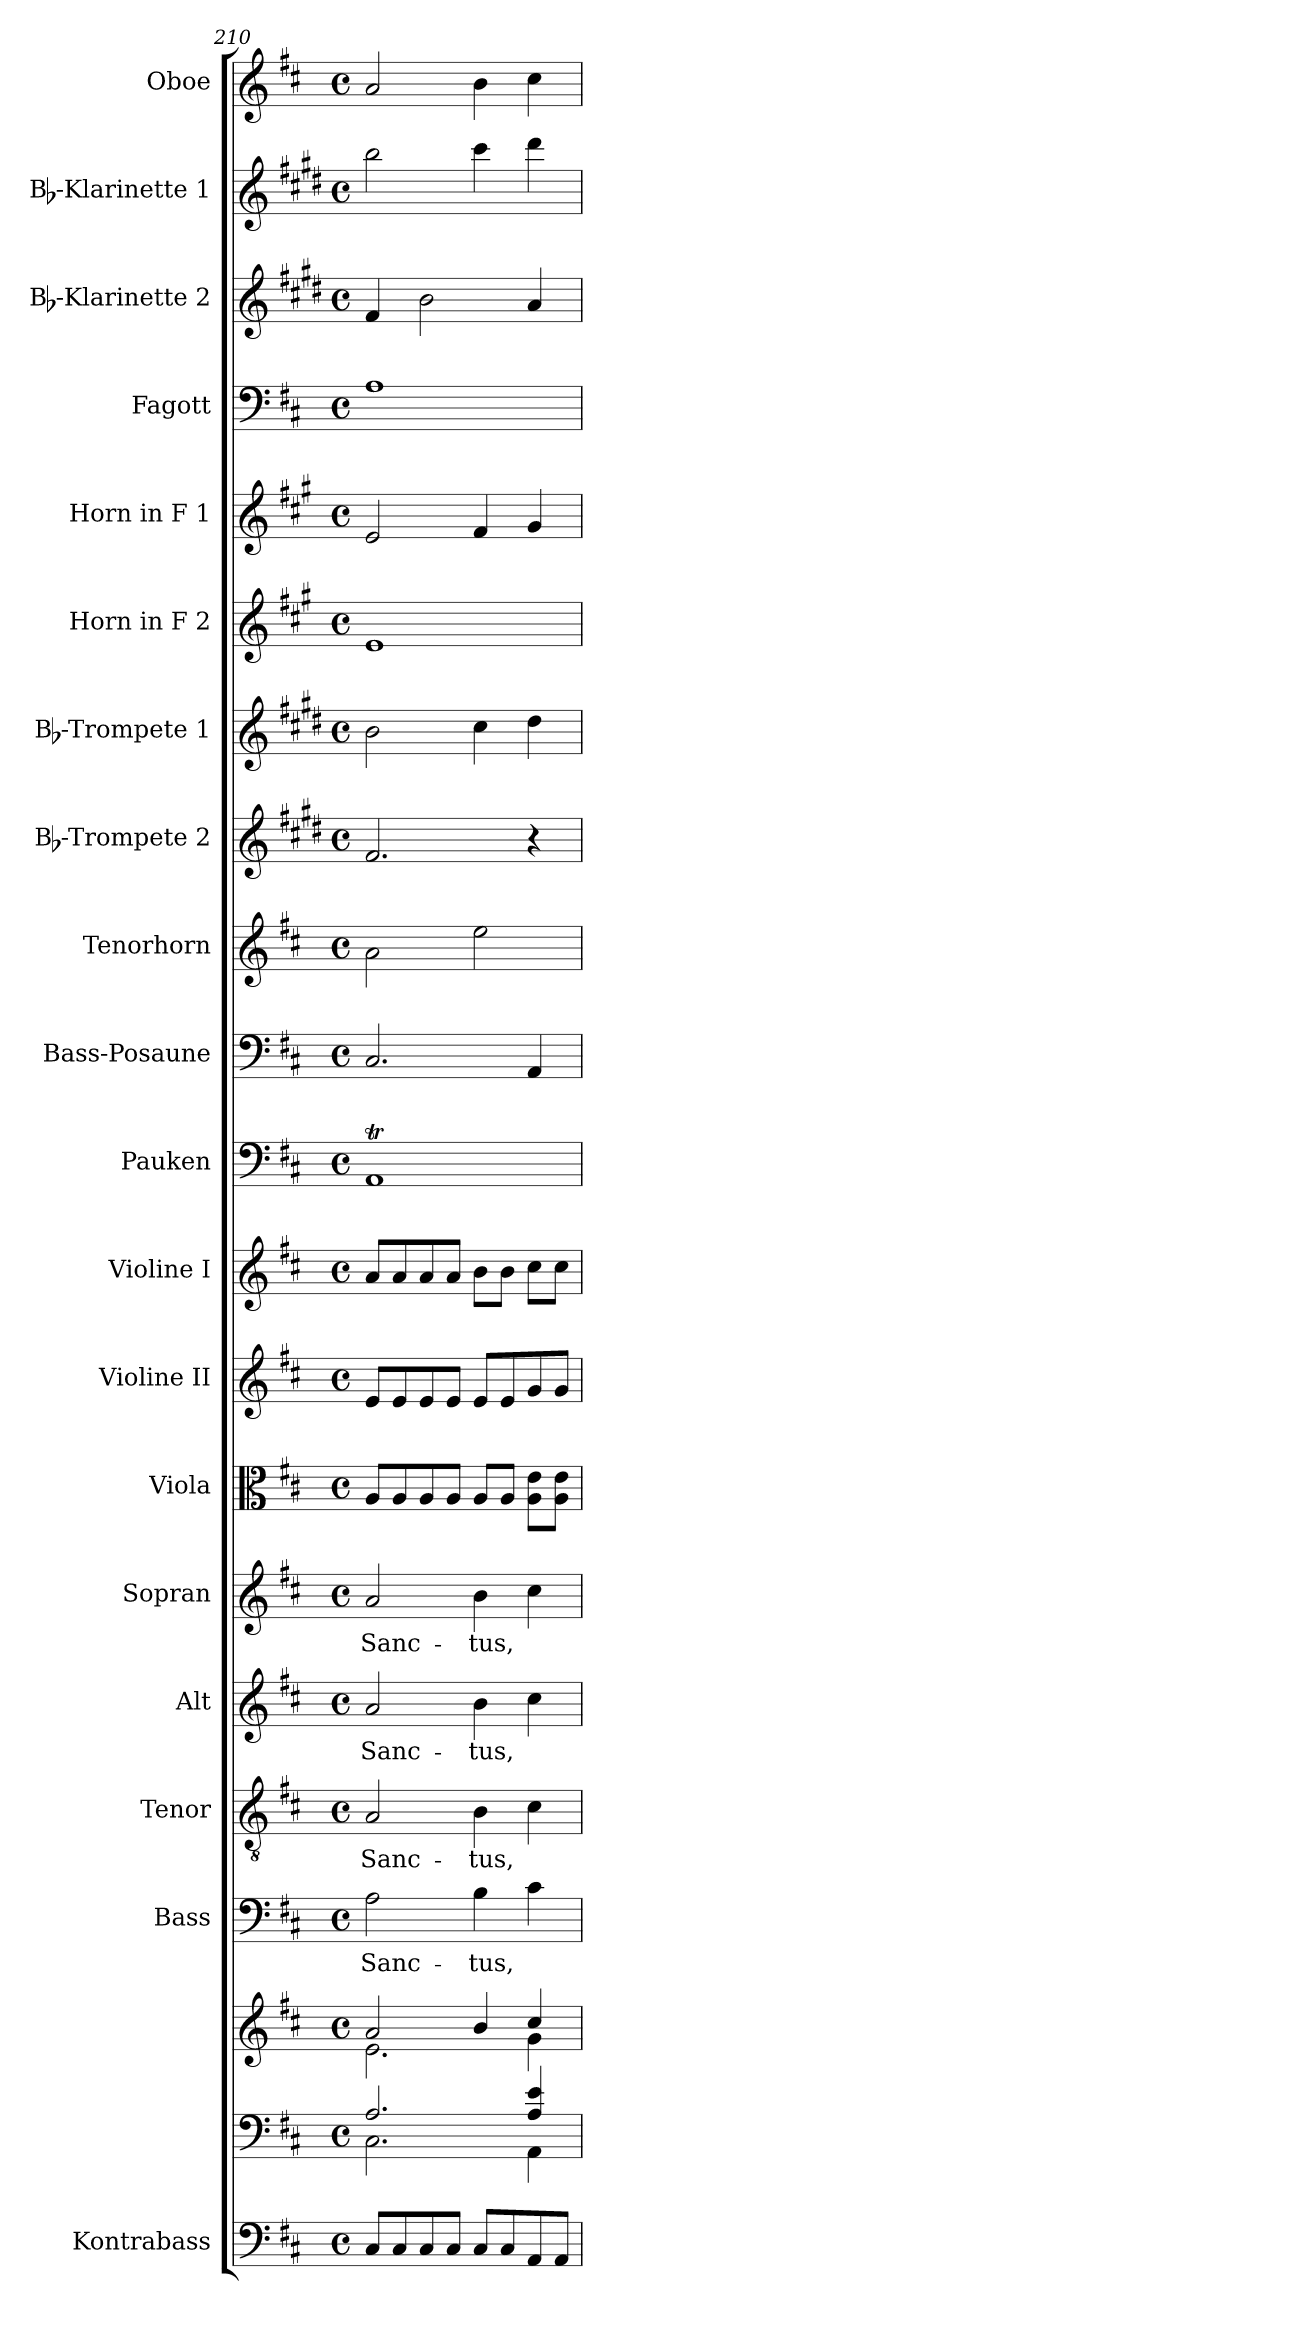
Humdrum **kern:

**kern	**kern	**kern	**kern	**text	**kern	**text	**kern	**text	**kern	**text	**kern	**kern	**kern	**kern	**kern	**kern	**kern	**kern	**kern	**kern	**kern	**kern	**kern	**kern
*part20	*part19	*part19	*part18	*part18	*part17	*part17	*part16	*part16	*part15	*part15	*part14	*part13	*part12	*part11	*part10	*part9	*part8	*part7	*part6	*part5	*part4	*part3	*part2	*part1
*staff21	*staff20	*staff19	*staff18	*staff18	*staff17	*staff17	*staff16	*staff16	*staff15	*staff15	*staff14	*staff13	*staff12	*staff11	*staff10	*staff9	*staff8	*staff7	*staff6	*staff5	*staff4	*staff3	*staff2	*staff1
*I"Kontrabass	*	*	*I"Bass	*	*I"Tenor	*	*I"Alt	*	*I"Sopran	*	*I"Viola	*I"Violine II	*I"Violine I	*I"Pauken	*I"Bass-Posaune	*I"Tenorhorn	*I"Bb-Trompete 2	*I"Bb-Trompete 1	*I"Horn in F 2	*I"Horn in F 1	*I"Fagott	*I"Bb-Klarinette 2	*I"Bb-Klarinette 1	*I"Oboe
*I'Kb.	*	*	*I'B.	*	*I'T.	*	*I'A.	*	*I'S.	*	*I'Vla.	*I'Vl. II	*I'Vl. I	*I'Pk.	*I'B. Pos.	*I'T. Hrn.	*I'Bb Trp. 2	*I'Bb Trp. 1	*	*	*I'Fg.	*I'Bb Kl. 2	*I'Bb Kl. 1	*I'Ob.
*clefF4	*clefF4	*clefG2	*clefF4	*	*clefGv2	*	*clefG2	*	*clefG2	*	*clefC3	*clefG2	*clefG2	*clefF4	*clefF4	*clefG2	*clefG2	*clefG2	*clefG2	*clefG2	*clefF4	*clefG2	*clefG2	*clefG2
*ITrd7c12	*	*	*	*	*	*	*	*	*	*	*	*	*	*	*	*ITrd8c14	*ITrd1c2	*ITrd1c2	*ITrd4c7	*ITrd4c7	*	*ITrd1c2	*ITrd1c2	*
*k[f#c#]	*k[f#c#]	*k[f#c#]	*k[f#c#]	*	*k[f#c#]	*	*k[f#c#]	*	*k[f#c#]	*	*k[f#c#]	*k[f#c#]	*k[f#c#]	*k[f#c#]	*k[f#c#]	*k[f#c#]	*k[f#c#]	*k[f#c#]	*k[f#c#]	*k[f#c#]	*k[f#c#]	*k[f#c#]	*k[f#c#]	*k[f#c#]
*D:	*D:	*D:	*D:	*	*D:	*	*D:	*	*D:	*	*D:	*D:	*D:	*D:	*D:	*D:	*D:	*D:	*D:	*D:	*D:	*D:	*D:	*D:
*M4/4	*M4/4	*M4/4	*M4/4	*	*M4/4	*	*M4/4	*	*M4/4	*	*M4/4	*M4/4	*M4/4	*M4/4	*M4/4	*M4/4	*M4/4	*M4/4	*M4/4	*M4/4	*M4/4	*M4/4	*M4/4	*M4/4
*met(c)	*met(c)	*met(c)	*met(c)	*	*met(c)	*	*met(c)	*	*met(c)	*	*met(c)	*met(c)	*met(c)	*met(c)	*met(c)	*met(c)	*met(c)	*met(c)	*met(c)	*met(c)	*met(c)	*met(c)	*met(c)	*met(c)
=210	=210	=210	=210	=210	=210	=210	=210	=210	=210	=210	=210	=210	=210	=210	=210	=210	=210	=210	=210	=210	=210	=210	=210	=210
*	*^	*^	*	*	*	*	*	*	*	*	*	*	*	*	*	*	*	*	*	*	*	*	*	*
!	!	!	!	!	!	!LO:LY:b	!	!LO:LY:b	!	!LO:LY:b	!	!LO:LY:b	!	!	!	!	!	!	!	!	!	!	!	!	!	!
8CC#/L	2.A/	2.C#\	2a/	2.e\	2A\	Sanc-	2A/	Sanc-	2a/	Sanc-	2a/	Sanc-	8A/L	8e/L	8a/L	1AAT	2.C#/	2A\	2.e/	2a\	1A	2A/	1A	4e/	2aa\	2a/
8CC#/	.	.	.	.	.	.	.	.	.	.	.	.	8A/	8e/	8a/	.	.	.	.	.	.	.	.	.	.	.
8CC#/	.	.	.	.	.	.	.	.	.	.	.	.	8A/	8e/	8a/	.	.	.	.	.	.	.	.	2a\	.	.
8CC#/J	.	.	.	.	.	.	.	.	.	.	.	.	8A/J	8e/J	8a/J	.	.	.	.	.	.	.	.	.	.	.
!	!	!	!	!	!	!LO:LY:b	!	!LO:LY:b	!	!LO:LY:b	!	!LO:LY:b	!	!	!	!	!	!	!	!	!	!	!	!	!	!
8CC#/L	.	.	4b/	.	4B\	-tus,	4B\	-tus,	4b\	-tus,	4b\	-tus,	8A/L	8e/L	8b\L	.	.	2e\	.	4b\	.	4B/	.	.	4bb\	4b\
8CC#/	.	.	.	.	.	.	.	.	.	.	.	.	8A/J	8e/	8b\J	.	.	.	.	.	.	.	.	.	.	.
8AAA/	4A/ 4e/	4AA\	4cc#/	4g\	4c#\	.	4c#\	.	4cc#\	.	4cc#\	.	8A\ 8e\L	8g/	8cc#\L	.	4AA/	.	4r	4cc#\	.	4c#/	.	4g/	4ccc#\	4cc#\
8AAA/J	.	.	.	.	.	.	.	.	.	.	.	.	8A\ 8e\J	8g/J	8cc#\J	.	.	.	.	.	.	.	.	.	.	.
*	*v	*v	*	*	*	*	*	*	*	*	*	*	*	*	*	*	*	*	*	*	*	*	*	*	*	*
*	*	*v	*v	*	*	*	*	*	*	*	*	*	*	*	*	*	*	*	*	*	*	*	*	*	*
=	=	=	=	=	=	=	=	=	=	=	=	=	=	=	=	=	=	=	=	=	=	=	=	=
*-	*-	*-	*-	*-	*-	*-	*-	*-	*-	*-	*-	*-	*-	*-	*-	*-	*-	*-	*-	*-	*-	*-	*-	*-
